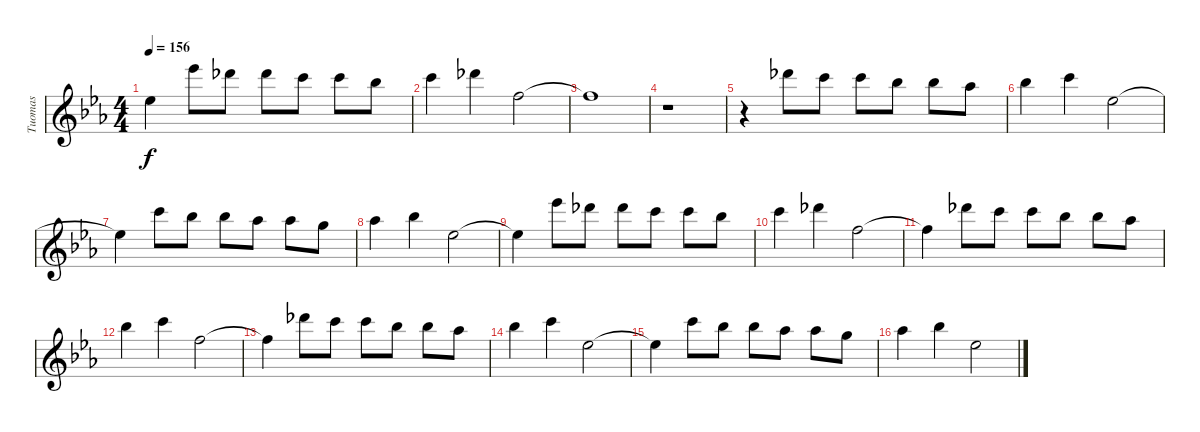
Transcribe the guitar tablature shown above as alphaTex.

\track ("Tuomas" "Tuomas") {instrument brightacousticpiano}
\staff {score}
\tuning (E5 B4 G4 D4 A3 E3) {hide}
\ts (4 4)
\tempo 156
\clef g2
\ks cminor
4.2{t}.4{dy f} 11.1.8 9.1.8 9.1.8 8.1.8 8.1.8 6.1.8 |
8.1.4 9.1.4 10.3.2 |
10.3{t}.1 |
r.1 |
r.4 9.1.8 8.1.8 8.1.8 6.1.8 6.1.8 4.1.8 |
6.1.4 8.1.4 8.3.2 |
8.3{t}.4 8.1.8 6.1.8 6.1.8 4.1.8 4.1.8 3.1.8 |
4.1.4 6.1.4 4.2.2 |
4.2{t}.4 11.1.8 9.1.8 9.1.8 8.1.8 8.1.8 6.1.8 |
8.1.4 9.1.4 10.3.2 |
10.3{t}.4 9.1.8 8.1.8 8.1.8 6.1.8 6.1.8 4.1.8 |
6.1.4 8.1.4 6.2.2 |
6.2{t}.4 9.1.8 8.1.8 8.1.8 6.1.8 6.1.8 4.1.8 |
6.1.4 8.1.4 8.3.2 |
8.3{t}.4 8.1.8 6.1.8 6.1.8 4.1.8 4.1.8 3.1.8 |
4.1.4 6.1.4 4.2.2
